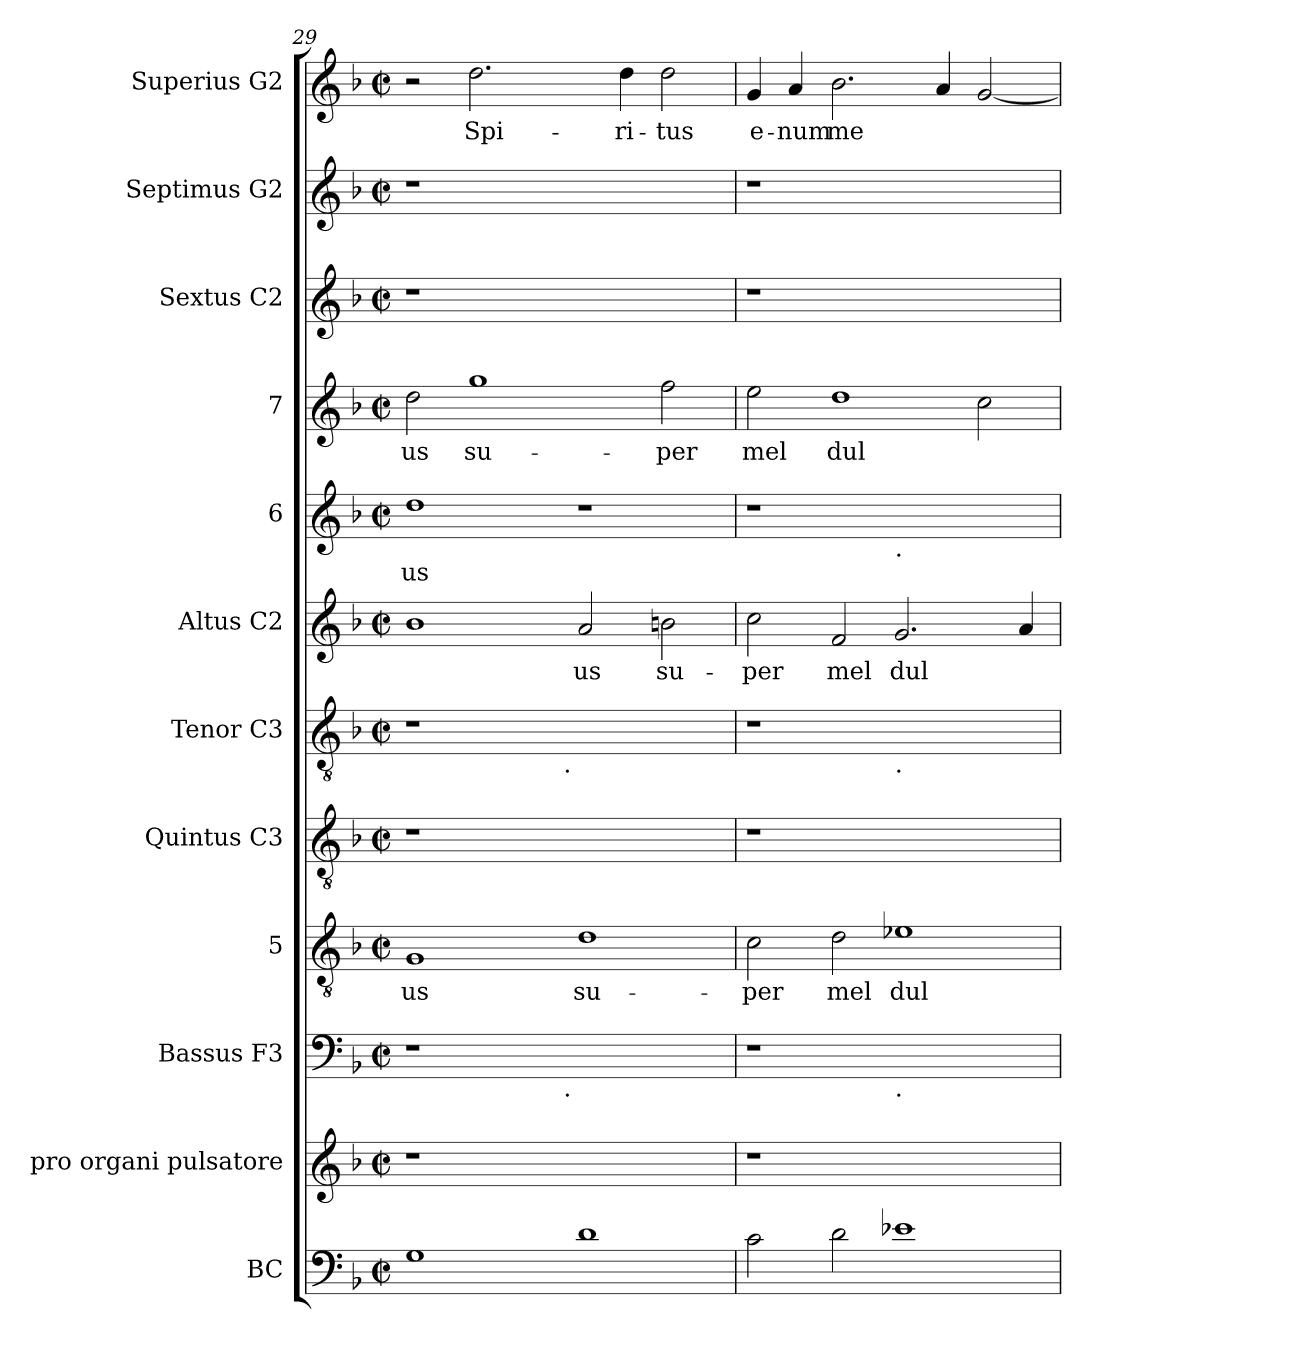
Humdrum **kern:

**kern	**text	**kern	**kern	**kern	**text	**kern	**kern	**kern	**text	**kern	**text	**kern	**text	**kern	**kern	**kern	**text
*part12	*part12	*part11	*part10	*part9	*part9	*part8	*part7	*part6	*part6	*part5	*part5	*part4	*part4	*part3	*part2	*part1	*part1
*staff12	*staff12	*staff11	*staff10	*staff9	*staff9	*staff8	*staff7	*staff6	*staff6	*staff5	*staff5	*staff4	*staff4	*staff3	*staff2	*staff1	*staff1
*I"BC	*	*I"pro organi  pulsatore	*I"Bassus  F3	*I"5	*	*I"Quintus  C3	*I"Tenor  C3	*I"Altus  C2	*	*I"6	*	*I"7	*	*I"Sextus  C2	*I"Septimus  G2	*I"Superius  G2	*
*I'BC	*	*	*I'B	*	*	*	*I'T	*I'A	*	*	*	*	*	*	*	*I'S	*
*clefF4	*	*clefG2	*clefF4	*clefGv2	*	*clefGv2	*clefGv2	*clefG2	*	*clefG2	*	*clefG2	*	*clefG2	*clefG2	*clefG2	*
*k[b-]	*	*k[b-]	*k[b-]	*k[b-]	*	*k[b-]	*k[b-]	*k[b-]	*	*k[b-]	*	*k[b-]	*	*k[b-]	*k[b-]	*k[b-]	*
*F:	*	*F:	*F:	*F:	*	*F:	*F:	*F:	*	*F:	*	*F:	*	*F:	*F:	*F:	*
*M2/2	*	*M2/2	*M2/2	*M2/2	*	*M2/2	*M2/2	*M2/2	*	*M2/2	*	*M2/2	*	*M2/2	*M2/2	*M2/2	*
*met(c|)	*	*met(c|)	*met(c|)	*met(c|)	*	*met(c|)	*met(c|)	*met(c|)	*	*met(c|)	*	*met(c|)	*	*met(c|)	*met(c|)	*met(c|)	*
=29	=29	=29	=29	=29	=29	=29	=29	=29	=29	=29	=29	=29	=29	=29	=29	=29	=29
!	!LO:LY:a:cj	!	!	!	!LO:LY:b:cj	!	!	!	!LO:LY:b:cj	!	!LO:LY:b:cj	!	!LO:LY:b:cj	!	!	!	!
*	*	*	*^	*	*	*	*^	*	*	*	*	*	*	*	*	*	*
1G	.	1r	1r	2ryy	1G	-us	1r	1r	2ryy	1b-	--	1dd	-us	2dd\	-us	1r	1r	2r	.
!	!	!	!	!	!	!	!	!	!	!	!	!	!	!	!LO:LY:b:cj	!	!	!	!LO:LY:b:cj
.	.	.	.	4ryy	.	.	.	.	4ryy	.	.	.	.	1gg	su-	.	.	2.dd\	Spi-
.	.	.	.	8ryy	.	.	.	.	8ryy	.	.	.	.	.	.	.	.	.	.
.	.	.	.	16ryy	.	.	.	.	16ryy	.	.	.	.	.	.	.	.	.	.
.	.	.	.	64ryy	.	.	.	.	64ryy	.	.	.	.	.	.	.	.	.	.
!	!	!	!	!	!	!	!	!	!LO:TX:b:t=.	!	!	!	!	!	!	!	!	!	!
!	!	!	!	!LO:TX:b:t=.	!	!	!	!	!	!	!	!	!	!	!	!	!	!	!
.	.	.	.	1ryy	.	.	.	.	1ryy	.	.	.	.	.	.	.	.	.	.
!	!LO:LY:a:cj	!	!	!	!	!LO:LY:b:cj	!	!	!	!	!LO:LY:b:cj	!	!	!	!	!	!	!	!
1d	.	1ryy	1ryy	.	1d	su-	1ryy	1ryy	.	2a/	-us	1r	.	.	.	1ryy	1ryy	.	.
!	!	!	!	!	!	!	!	!	!	!	!	!	!	!	!	!	!	!	!LO:LY:b:cj
.	.	.	.	.	.	.	.	.	.	.	.	.	.	.	.	.	.	4dd\	-ri-
!	!	!	!	!	!	!	!	!	!	!	!LO:LY:b:cj	!	!	!	!LO:LY:b:cj	!	!	!	!LO:LY:b:cj
.	.	.	.	.	.	.	.	.	.	2bn\	su-	.	.	2ff\	-per	.	.	2dd\	-tus
.	.	.	.	32.ryy	.	.	.	.	32.ryy	.	.	.	.	.	.	.	.	.	.
!!LO:PB:g=z
=30	=30	=30	=30	=30	=30	=30	=30	=30	=30	=30	=30	=30	=30	=30	=30	=30	=30	=30	=30
!	!LO:LY:a:cj	!	!	!	!	!LO:LY:b:cj	!	!	!	!	!LO:LY:b:cj	!	!	!	!LO:LY:b:cj	!	!	!	!LO:LY:b:cj
*	*	*	*v	*v	*	*	*	*v	*v	*	*	*	*	*	*	*	*	*	*
2c\	.	1r	1r	2c\	-per	1r	1r	2cc\	-per	1r	.	2ee\	mel	1r	1r	4g/	e-
!	!	!	!	!	!	!	!	!	!	!	!	!	!	!	!	!	!LO:LY:b:cj
.	.	.	.	.	.	.	.	.	.	.	.	.	.	.	.	4a/	-num
!	!LO:LY:a:cj	!	!	!	!LO:LY:b:cj	!	!	!	!LO:LY:b:cj	!	!	!	!LO:LY:b:cj	!	!	!	!LO:LY:b:cj
2d\	.	.	.	2d\	mel	.	.	2f/	mel	.	.	1dd	dul-	.	.	2.b-\	me-
!	!	!	!	!	!	!	!	!	!	!LO:TX:b:t=.	!	!	!	!	!	!	!
!	!	!	!	!	!	!	!LO:TX:b:t=.	!	!	!	!	!	!	!	!	!	!
!	!	!	!LO:TX:b:t=.	!	!	!	!	!	!	!	!	!	!	!	!	!	!
!	!LO:LY:a:cj	!	!	!	!LO:LY:b:cj	!	!	!	!LO:LY:b:cj	!	!	!	!	!	!	!	!
1e-X	.	1ryy	1ryy	1e-X	dul-	1ryy	1ryy	2.g/	dul-	1ryy	.	.	.	1ryy	1ryy	.	.
!	!	!	!	!	!	!	!	!	!	!	!	!	!	!	!	!	!LO:LY:b:cj
.	.	.	.	.	.	.	.	.	.	.	.	.	.	.	.	4a/	--
!	!	!	!	!	!	!	!	!	!	!	!	!	!LO:LY:b:cj	!	!	!	!LO:LY:b:cj
.	.	.	.	.	.	.	.	.	.	.	.	2cc\	--	.	.	[<2g/	--
!	!	!	!	!	!	!	!	!	!LO:LY:b:cj	!	!	!	!	!	!	!	!
.	.	.	.	.	.	.	.	4a/	--	.	.	.	.	.	.	.	.
=	=	=	=	=	=	=	=	=	=	=	=	=	=	=	=	=	=
*-	*-	*-	*-	*-	*-	*-	*-	*-	*-	*-	*-	*-	*-	*-	*-	*-	*-
